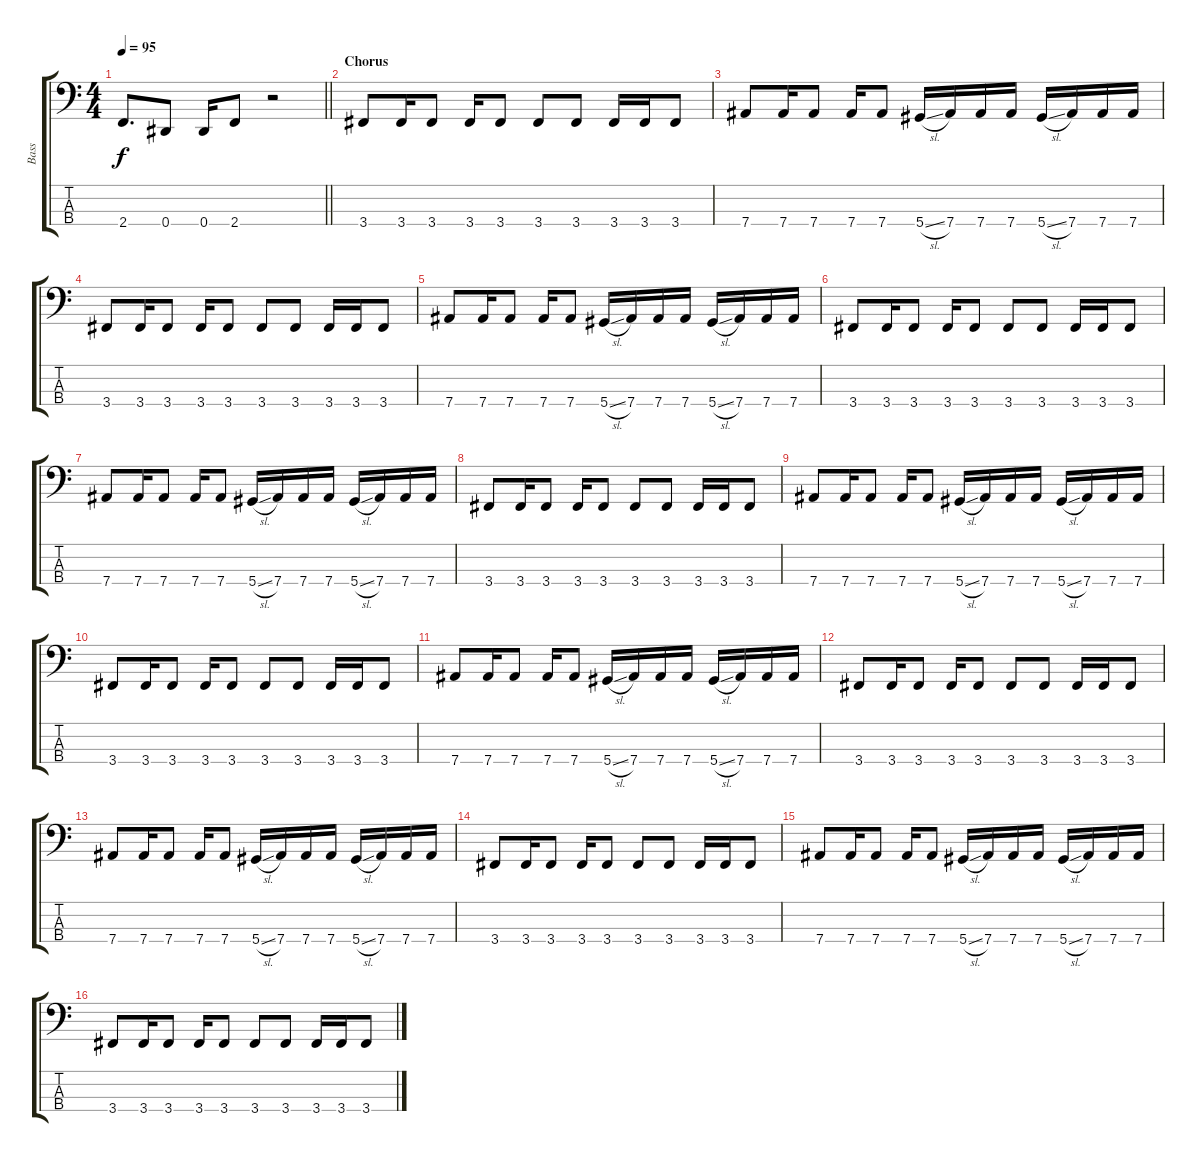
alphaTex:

\track ("Bass" "Bass") {instrument electricbassfinger}
\staff {score tabs}
\tuning (Gb2 Db2 Ab1 Eb1) {hide}
\ts (4 4)
\tempo 95
\clef f4
\barLineRight lightlight
\ks c
2.4.8{d dy f} 0.4.8 0.4.16 2.4.8 r.2 |
\section ("" "Chorus")
3.4.8 3.4.16 3.4.8 3.4.16 3.4.8 3.4.8 3.4.8 3.4.16 3.4.16 3.4.8 |
7.4.8 7.4.16 7.4.8 7.4.16 7.4.8 5.4{sl}.16 7.4.16 7.4.16 7.4.16 5.4{sl}.16 7.4.16 7.4.16 7.4.16 |
3.4.8 3.4.16 3.4.8 3.4.16 3.4.8 3.4.8 3.4.8 3.4.16 3.4.16 3.4.8 |
7.4.8 7.4.16 7.4.8 7.4.16 7.4.8 5.4{sl}.16 7.4.16 7.4.16 7.4.16 5.4{sl}.16 7.4.16 7.4.16 7.4.16 |
3.4.8 3.4.16 3.4.8 3.4.16 3.4.8 3.4.8 3.4.8 3.4.16 3.4.16 3.4.8 |
7.4.8 7.4.16 7.4.8 7.4.16 7.4.8 5.4{sl}.16 7.4.16 7.4.16 7.4.16 5.4{sl}.16 7.4.16 7.4.16 7.4.16 |
3.4.8 3.4.16 3.4.8 3.4.16 3.4.8 3.4.8 3.4.8 3.4.16 3.4.16 3.4.8 |
7.4.8 7.4.16 7.4.8 7.4.16 7.4.8 5.4{sl}.16 7.4.16 7.4.16 7.4.16 5.4{sl}.16 7.4.16 7.4.16 7.4.16 |
3.4.8 3.4.16 3.4.8 3.4.16 3.4.8 3.4.8 3.4.8 3.4.16 3.4.16 3.4.8 |
7.4.8 7.4.16 7.4.8 7.4.16 7.4.8 5.4{sl}.16 7.4.16 7.4.16 7.4.16 5.4{sl}.16 7.4.16 7.4.16 7.4.16 |
3.4.8 3.4.16 3.4.8 3.4.16 3.4.8 3.4.8 3.4.8 3.4.16 3.4.16 3.4.8 |
7.4.8 7.4.16 7.4.8 7.4.16 7.4.8 5.4{sl}.16 7.4.16 7.4.16 7.4.16 5.4{sl}.16 7.4.16 7.4.16 7.4.16 |
3.4.8 3.4.16 3.4.8 3.4.16 3.4.8 3.4.8 3.4.8 3.4.16 3.4.16 3.4.8 |
7.4.8 7.4.16 7.4.8 7.4.16 7.4.8 5.4{sl}.16 7.4.16 7.4.16 7.4.16 5.4{sl}.16 7.4.16 7.4.16 7.4.16 |
3.4.8 3.4.16 3.4.8 3.4.16 3.4.8 3.4.8 3.4.8 3.4.16 3.4.16 3.4.8
